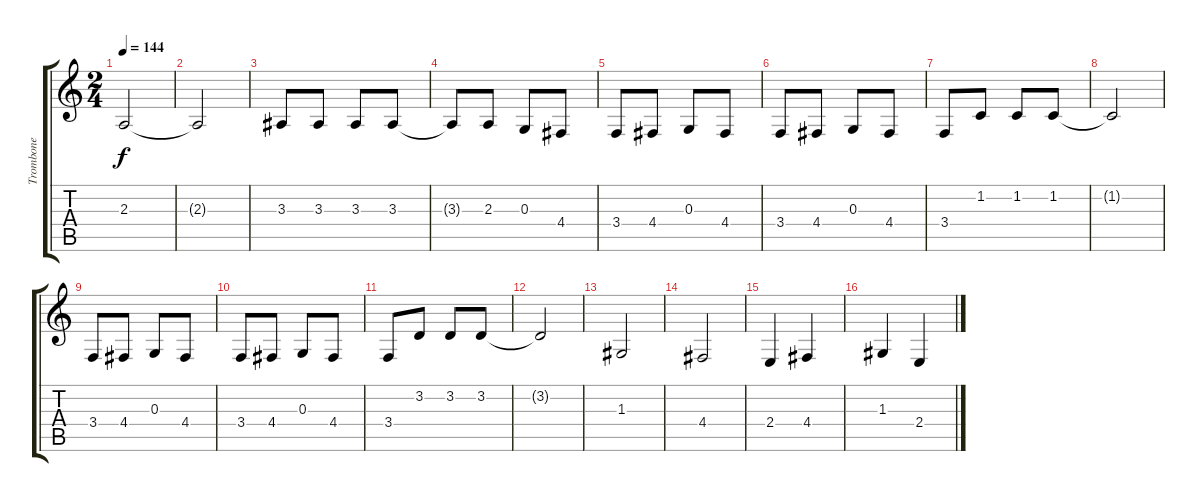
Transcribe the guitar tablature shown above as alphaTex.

\track ("Trombone            " "Trombone  ") {instrument trombone}
\staff {score tabs}
\tuning (E4 B3 G3 D3 A2 E2) {hide}
\ts (2 4)
\tempo 144
\clef g2
\ks c
2.3.2{dy f} |
2.3{t}.2 |
3.3.8 3.3.8 3.3.8 3.3.8 |
3.3{t}.8 2.3.8 0.3.8 4.4.8 |
3.4.8 4.4.8 0.3.8 4.4.8 |
3.4.8 4.4.8 0.3.8 4.4.8 |
3.4.8 1.2.8 1.2.8 1.2.8 |
1.2{t}.2 |
3.4.8 4.4.8 0.3.8 4.4.8 |
3.4.8 4.4.8 0.3.8 4.4.8 |
3.4.8 3.2.8 3.2.8 3.2.8 |
3.2{t}.2 |
1.3.2 |
4.4.2 |
2.4.4 4.4.4 |
1.3.4 2.4.4
